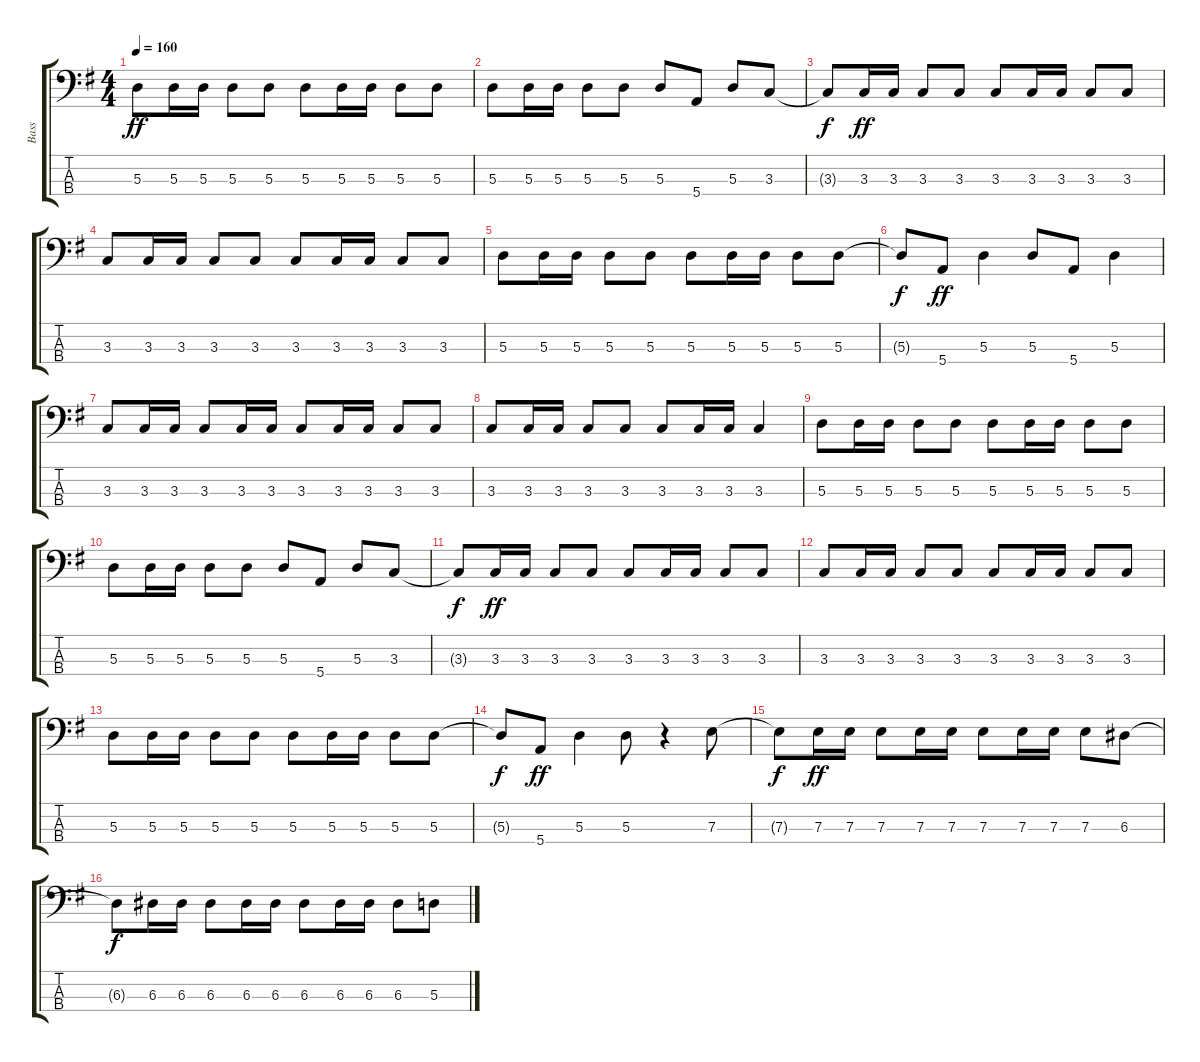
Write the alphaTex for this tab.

\track ("Bass" "Bass") {instrument electricbassfinger}
\staff {score tabs}
\tuning (G2 D2 A1 E1) {hide}
\ts (4 4)
\tempo 160
\clef f4
\ks g
5.3.8{dy ff} 5.3.16 5.3.16 5.3.8 5.3.8 5.3.8 5.3.16 5.3.16 5.3.8 5.3.8 |
5.3.8 5.3.16 5.3.16 5.3.8 5.3.8 5.3.8 5.4.8 5.3.8 3.3.8 |
3.3{t}.8{dy f} 3.3.16{dy ff} 3.3.16 3.3.8 3.3.8 3.3.8 3.3.16 3.3.16 3.3.8 3.3.8 |
3.3.8 3.3.16 3.3.16 3.3.8 3.3.8 3.3.8 3.3.16 3.3.16 3.3.8 3.3.8 |
5.3.8 5.3.16 5.3.16 5.3.8 5.3.8 5.3.8 5.3.16 5.3.16 5.3.8 5.3.8 |
5.3{t}.8{dy f} 5.4.8{dy ff} 5.3.4 5.3.8 5.4.8 5.3.4 |
3.3.8 3.3.16 3.3.16 3.3.8 3.3.16 3.3.16 3.3.8 3.3.16 3.3.16 3.3.8 3.3.8 |
3.3.8 3.3.16 3.3.16 3.3.8 3.3.8 3.3.8 3.3.16 3.3.16 3.3.4 |
5.3.8 5.3.16 5.3.16 5.3.8 5.3.8 5.3.8 5.3.16 5.3.16 5.3.8 5.3.8 |
5.3.8 5.3.16 5.3.16 5.3.8 5.3.8 5.3.8 5.4.8 5.3.8 3.3.8 |
3.3{t}.8{dy f} 3.3.16{dy ff} 3.3.16 3.3.8 3.3.8 3.3.8 3.3.16 3.3.16 3.3.8 3.3.8 |
3.3.8 3.3.16 3.3.16 3.3.8 3.3.8 3.3.8 3.3.16 3.3.16 3.3.8 3.3.8 |
5.3.8 5.3.16 5.3.16 5.3.8 5.3.8 5.3.8 5.3.16 5.3.16 5.3.8 5.3.8 |
5.3{t}.8{dy f} 5.4.8{dy ff} 5.3.4 5.3.8 r.4 7.3.8 |
7.3{t}.8{dy f} 7.3.16{dy ff} 7.3.16 7.3.8 7.3.16 7.3.16 7.3.8 7.3.16 7.3.16 7.3.8 6.3.8 |
6.3{t}.8{dy f} 6.3.16 6.3.16 6.3.8 6.3.16 6.3.16 6.3.8 6.3.16 6.3.16 6.3.8 5.3.8
